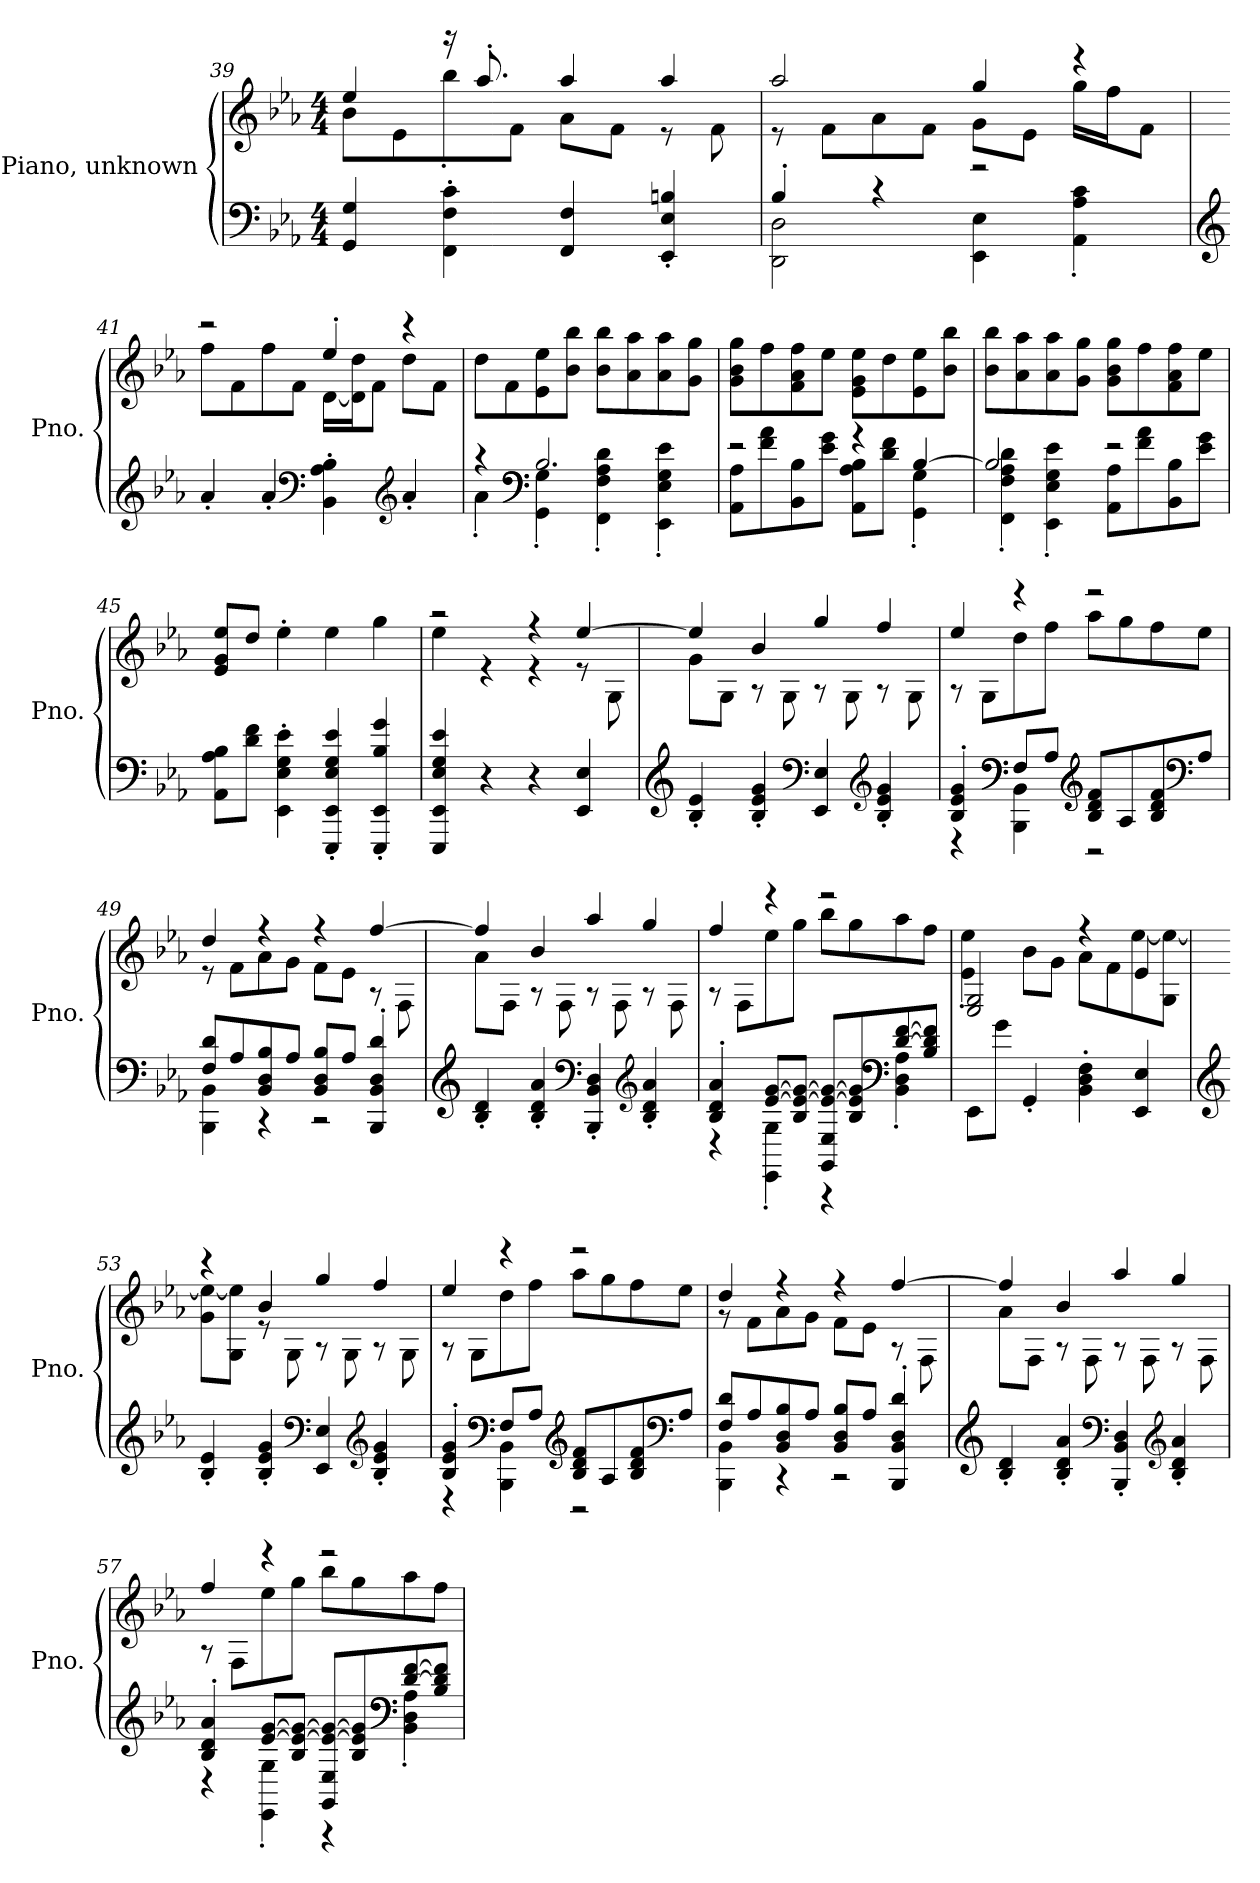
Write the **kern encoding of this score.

**kern	**kern
*part1	*part1
*staff2	*staff1
*I"Piano, unknown	*
*I'Pno.	*
*clefF4	*clefG2
*k[b-e-a-]	*k[b-e-a-]
*M4/4	*M4/4
=39	=39
*	*^
4GG/ 4G/	4ee-/	8b-\L
.	.	8e-\
4FF\' 4F\' 4c\'	16r	8bb-'\
.	8.aa-'/	.
.	.	8f\J
4FF/ 4F/	4aa-/	8a-\L
.	.	8f\J
4EE-/' 4E-/' 4Bn/'	4aa-/	8r
.	.	8f\
!!LO:LB:g=z	!!
=40	=40	=40
*^	*	*
4B-'/	2DD\ 2D\	2aa-/	8r
.	.	.	8f\L
4r	.	.	8a-\
.	.	.	8f\J
2r	4EE-\ 4E-\	4gg/	8g\L
.	.	.	8e-\J
.	4AA-\' 4A-\' 4c\'	4r	16gg\LL
.	.	.	16ff\J
.	.	.	8f\J
*v	*v	*	*
=41	=41	=41
*clefG2	*	*
4a-'/	2r	8ff\L
.	.	8f\
4a-'/	.	8ff\
.	.	8f\J
*clefF4	*	*
4BB-\' 4A-\' 4B-\'	4ee-'/	[16d\LL
.	.	16d\] 16dd\J
.	.	8f\J
*clefG2	*	*
4a-'/	4r	8dd\L
.	.	8f\J
*	*v	*v
=42	=42
*^	*
4r	4a-'\	8dd\L
.	.	8f\
*clefF4	*	*
2.B-/	4GG\' 4G\'	8e-\ 8ee-\
.	.	8b-\ 8bb-\J
.	4FF\' 4F\' 4A-\' 4d\'	8b-\ 8bb-\L
.	.	8a-\ 8aa-\
.	4EE-\' 4E-\' 4G\' 4e-\'	8a-\ 8aa-\
.	.	8g\ 8gg\J
=43	=43	=43
2r	8AA-\ 8A-\L	8g\ 8b-\ 8gg\L
.	8f\ 8a-\	8ff\
.	8BB-\ 8B-\	8f\ 8a-\ 8ff\
.	8e-\ 8g\J	8ee-\J
4r	8AA-\ 8A-\ 8B-\L	8e-\ 8g\ 8ee-\L
.	8d\ 8f\J	8dd\
[4B-/	4GG\' 4G\'	8e-\ 8ee-\
.	.	8b-\ 8bb-\J
!!LO:LB:g=z
=44	=44	=44
2B-/]	4FF\' 4F\' 4A-\' 4d\'	8b-\ 8bb-\L
.	.	8a-\ 8aa-\
.	4EE-\' 4E-\' 4G\' 4e-\'	8a-\ 8aa-\
.	.	8g\ 8gg\J
2r	8AA-\ 8A-\L	8g\ 8b-\ 8gg\L
.	8f\ 8a-\	8ff\
.	8BB-\ 8B-\	8f\ 8a-\ 8ff\
.	8e-\ 8g\J	8ee-\J
*v	*v	*
=45	=45
8AA-\ 8A-\ 8B-\L	8e-/ 8g/ 8ee-/L
8d\ 8f\J	8dd/J
4EE-\' 4E-\' 4G\' 4e-\'	4ee-'\
4EEE-/' 4EE-/' 4E-/' 4G/' 4e-/'	4ee-\
4EEE-/' 4EE-/' 4B-/' 4g/'	4gg\
=46	=46
*	*^
4EEE-/ 4EE-/ 4E-/ 4G/ 4e-/	2r	4ee-\
4r	.	4r
4r	4r	4r
4EE-/ 4E-/	[4ee-/	8r
.	.	8G\
=47	=47	=47
*clefG2	*	*
4B-/' 4e-/'	4ee-/]	8g\L
.	.	8G\J
4B-/' 4e-/' 4g/'	4b-/	8r
.	.	8G\
*clefF4	*	*
4EE-/ 4E-/	4gg/	8r
.	.	8G\
*clefG2	*	*
4B-/' 4e-/' 4g/'	4ff/	8r
.	.	8G\
!!LO:LB:g=z	!!
=48	=48	=48
*^	*	*
4B-/' 4e-/' 4g/'	4r	4ee-/	8r
.	.	.	8G\L
*clefF4	*	*	*
8F/L	4BBB-\ 4BB-\	4r	8dd\
8A-/J	.	.	8ff\J
*clefG2	*	*	*
8B-/ 8d/ 8f/L	2r	2r	8aa-\L
8A-/	.	.	8gg\
8B-/ 8d/ 8f/	.	.	8ff\
*clefF4	*	*	*
8A-/J	.	.	8ee-\J
=49	=49	=49	=49
8F/ 8d/L	4BBB-\ 4BB-\	4dd/	8r
8A-/	.	.	8f\L
8BB-/ 8D/ 8B-/	4r	4r	8a-\
8A-/J	.	.	8g\J
8BB-/ 8D/ 8B-/L	2r	4r	8f\L
8A-/J	.	.	8e-\J
4BBB-/' 4BB-/' 4D/' 4d/'	.	[4ff/	8r
.	.	.	8F\
*v	*v	*	*
=50	=50	=50
*clefG2	*	*
4B-/' 4d/'	4ff/]	8a-\L
.	.	8F\J
4B-/' 4d/' 4a-/'	4b-/	8r
.	.	8F\
*clefF4	*	*
4BBB-/' 4BB-/' 4D/'	4aa-/	8r
.	.	8F\
*clefG2	*	*
4B-/' 4d/' 4a-/'	4gg/	8r
.	.	8F\
!!LO:LB:g=z	!!
=51	=51	=51
*^	*	*
4B-/' 4d/' 4a-/'	4r	4ff/	8r
.	.	.	8F\L
[8e-/ [8g/L	4EE-\' 4G\'	4r	8ee-\
8B-/ 8e-/_ 8g/_J	.	.	8gg\J
8GG/ 8E-/ 8e-/_ 8g/_L	4r	2r	8bb-\L
8B-/ 8e-/] 8g/]	.	.	8gg\
*clefF4	*	*	*
[8d/ [8f/	4BB-\' 4D\' 4A-\'	.	8aa-\
8B-/ 8d/] 8f/]J	.	.	8ff\J
*v	*v	*	*
=52	=52	=52
8EE-\L	2E-/ 2G/	4e-\' 4ee-\'
8g\J	.	.
4GG'/	.	8b-\L
.	.	8g\J
4BB-\' 4D\' 4F\'	4r	8a-\L
.	.	8f\
4EE-/ 4E-/	4e-/	[8ee-\
.	.	8G\ 8ee-\_J
=53	=53	=53
*clefG2	*	*
4B-/' 4e-/'	4r	8g\ 8ee-\_L
.	.	8G\ 8ee-\]J
4B-/' 4e-/' 4g/'	4b-/	8r
.	.	8G\
*clefF4	*	*
4EE-/ 4E-/	4gg/	8r
.	.	8G\
*clefG2	*	*
4B-/' 4e-/' 4g/'	4ff/	8r
.	.	8G\
!!LO:PB:g=z	!!
=54	=54	=54
*^	*	*
4B-/' 4e-/' 4g/'	4r	4ee-/	8r
.	.	.	8G\L
*clefF4	*	*	*
8F/L	4BBB-\ 4BB-\	4r	8dd\
8A-/J	.	.	8ff\J
*clefG2	*	*	*
8B-/ 8d/ 8f/L	2r	2r	8aa-\L
8A-/	.	.	8gg\
8B-/ 8d/ 8f/	.	.	8ff\
*clefF4	*	*	*
8A-/J	.	.	8ee-\J
=55	=55	=55	=55
8F/ 8d/L	4BBB-\ 4BB-\	4dd/	8r
8A-/	.	.	8f\L
8BB-/ 8D/ 8B-/	4r	4r	8a-\
8A-/J	.	.	8g\J
8BB-/ 8D/ 8B-/L	2r	4r	8f\L
8A-/J	.	.	8e-\J
4BBB-/' 4BB-/' 4D/' 4d/'	.	[4ff/	8r
.	.	.	8F\
*v	*v	*	*
=56	=56	=56
*clefG2	*	*
4B-/' 4d/'	4ff/]	8a-\L
.	.	8F\J
4B-/' 4d/' 4a-/'	4b-/	8r
.	.	8F\
*clefF4	*	*
4BBB-/' 4BB-/' 4D/'	4aa-/	8r
.	.	8F\
*clefG2	*	*
4B-/' 4d/' 4a-/'	4gg/	8r
.	.	8F\
!!LO:LB:g=z	!!
=57	=57	=57
*^	*	*
4B-/' 4d/' 4a-/'	4r	4ff/	8r
.	.	.	8F\L
[8e-/ [8g/L	4EE-\' 4G\'	4r	8ee-\
8B-/ 8e-/_ 8g/_J	.	.	8gg\J
8GG/ 8E-/ 8e-/_ 8g/_L	4r	2r	8bb-\L
8B-/ 8e-/] 8g/]	.	.	8gg\
*clefF4	*	*	*
[8d/ [8f/	4BB-\' 4D\' 4A-\'	.	8aa-\
8B-/ 8d/] 8f/]J	.	.	8ff\J
*v	*v	*	*
*	*v	*v
=	=
*-	*-
